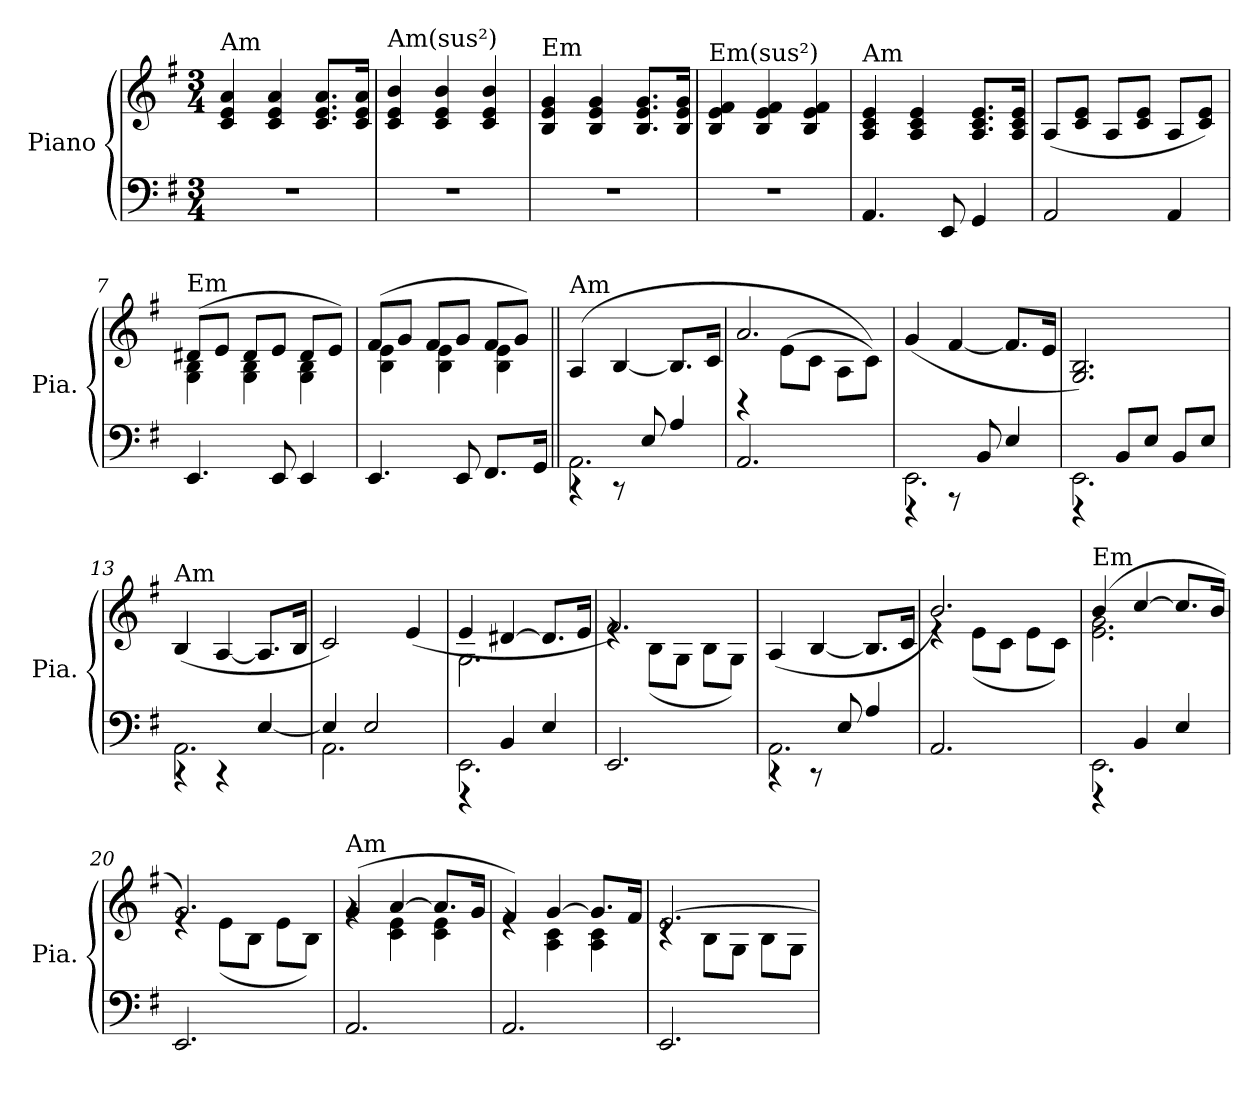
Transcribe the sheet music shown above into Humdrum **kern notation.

**kern	**kern
*part1	*part1
*staff2	*staff1
*I"Piano	*
*I'Pia.	*
*clefF4	*clefG2
*k[f#]	*k[f#]
*M3/4	*M3/4
*MM120	*MM120
=1	=1
!	!LO:TX:a:t=Am
2.r	4c/ 4e/ 4a/
.	4c/ 4e/ 4a/
.	8.c/ 8.e/ 8.a/L
.	16c/ 16e/ 16a/Jk
=2	=2
!	!LO:TX:a:t=Am(sus²)
2.r	4c/ 4e/ 4b/
.	4c/ 4e/ 4b/
.	4c/ 4e/ 4b/
=3	=3
!	!LO:TX:a:t=Em
2.r	4B/ 4e/ 4g/
.	4B/ 4e/ 4g/
.	8.B/ 8.e/ 8.g/L
.	16B/ 16e/ 16g/Jk
=4	=4
!	!LO:TX:a:t=Em(sus²)
2.r	4B/ 4e/ 4f#/
.	4B/ 4e/ 4f#/
.	4B/ 4e/ 4f#/
=5	=5
!	!LO:TX:a:t=Am
4.AA/	4A/ 4c/ 4e/
.	4A/ 4c/ 4e/
8EE/	.
4GG/	8.A/ 8.c/ 8.e/L
.	16A/ 16c/ 16e/Jk
=6	=6
2AA/	(8A/L
.	8c/ 8e/J
.	8A/L
.	8c/ 8e/J
4AA/	8A/L
.	8c/ 8e/J)
!!LO:LB:g=z
=7	=7
*	*^
!	!LO:TX:a:t=Em	!
4.EE/	(8d#X/L	4G\ 4B\
.	8e/J	.
.	8d#/L	4G\ 4B\
8EE/	8e/J	.
4EE/	8d#/L	4G\ 4B\
.	8e/J)	.
=8	=8	=8
4.EE/	(8f#/L	4B\ 4e\
.	8g/J	.
.	8f#/L	4B\ 4e\
8EE/	8g/J	.
8.FF#/L	8f#/L	4B\ 4e\
.	8g/J)	.
16GG/Jk	.	.
*	*v	*v
=9||	=9||
*^	*
!	!	!LO:TX:a:t=Am
2.AA\	4r	(4A/
.	8r	[4B/
.	8E/	.
.	4A/	8.B/L]
.	.	16c/Jk
*v	*v	*
=10	=10
*	*^
2.AA/	4rBB	2.a/
.	(8e\L	.
.	8c\J	.
.	8A\L	.
.	8c\J))	.
*	*v	*v
=11	=11
*^	*
2.EE\	4r	(4g/
.	8r	[4f#/
.	8BB/	.
.	4E/	8.f#/L]
.	.	16e/Jk
!!LO:LB:g=z
=12	=12	=12
2.EE\	4r	2.G/ 2.B/)
.	8BB/L	.
.	8E/J	.
.	8BB/L	.
.	8E/J	.
=13	=13	=13
!	!	!LO:TX:a:t=Am
2.AA\	4r	(4B/
.	4r	[4A/
.	[4E/	8.A/L]
.	.	16B/Jk
=14	=14	=14
2.AA\	4E/]	2c/)
.	2E/	.
.	.	(4e/
=15	=15	=15
*	*	*^
2.EE\	4r	4e/	2.G\
.	4BB/	[4d#X/	.
.	4E/	8.d#/L]	.
.	.	16e/Jk	.
*v	*v	*	*
=16	=16	=16
2.EE/	2.f#/)	4re
.	.	(8B\L
.	.	8G\J
.	.	8B\L
.	.	8G\J)
=17	=17	=17
*^	*	*
!	!	!LO:TX:a:t=Am	!
*	*	*v	*v
2.AA\	4r	(4A/
.	8r	[4B/
.	8E/	.
.	4A/	8.B/L]
.	.	16c/Jk
*v	*v	*
!!LO:LB:g=z
=18	=18
*	*^
2.AA/	2.b/)	4re
.	.	(8e\L
.	.	8c\J
.	.	8e\L
.	.	8c\J)
=19	=19	=19
*^	*	*
!	!	!LO:TX:a:t=Em	!
2.EE\	4r	(4b/	2.e\ 2.g\
.	4BB/	[4cc/	.
.	4E/	8.cc/L]	.
.	.	16b/Jk	.
*v	*v	*	*
=20	=20	=20
2.EE/	2.g/)	4re
.	.	(8e\L
.	.	8B\J
.	.	8e\L
.	.	8B\J)
=21	=21	=21
!	!LO:TX:a:t=Am	!
2.AA/	(4g/	4rg
.	[4a/	4c\ 4e\
.	8.a/L]	4c\ 4e\
.	16g/Jk	.
=22	=22	=22
2.AA/	4f#/)	4re
.	[4g/	4A\ 4c\
.	8.g/L]	4A\ 4c\
.	16f#/Jk	.
=23	=23	=23
2.EE/	[2.e/	4rc
.	.	8B\L
.	.	8G\J
.	.	8B\L
.	.	8G\J
*	*v	*v
=	=
*-	*-
